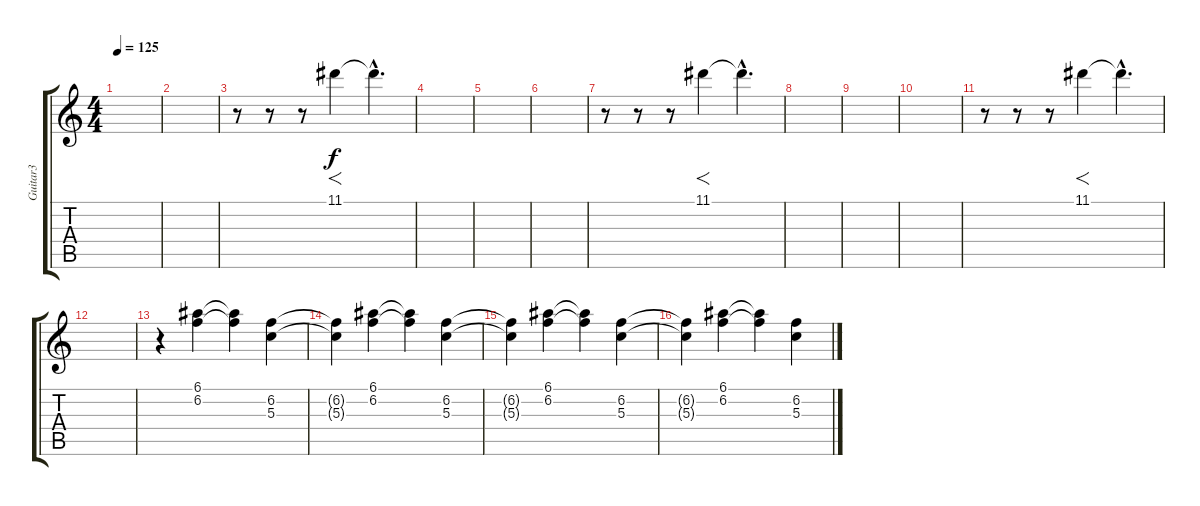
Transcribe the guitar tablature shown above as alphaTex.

\track ("Guitar3" "Guitar3") {instrument overdrivenguitar}
\staff {score tabs}
\tuning (E4 B3 G3 D3 A2 E2) {hide}
\ts (4 4)
\tempo 125
\clef g2
\ks c
|
|
r.8 r.8 r.8 11.1.4{f instrument overdrivenguitar} 11.1{hac t}.4{d} |
|
|
|
r.8 r.8 r.8 11.1.4{f instrument overdrivenguitar} 11.1{hac t}.4{d} |
|
|
|
r.8 r.8 r.8 11.1.4{f instrument overdrivenguitar} 11.1{hac t}.4{d} |
|
r.4 (6.1 6.2).4{instrument electricguitarclean} (6.1{t} 6.2{t}).4 (6.2 5.3).4 |
(6.2{t} 5.3{t}).4 (6.1 6.2).4 (6.1{t} 6.2{t}).4 (6.2 5.3).4 |
(6.2{t} 5.3{t}).4 (6.1 6.2).4 (6.1{t} 6.2{t}).4 (6.2 5.3).4 |
(6.2{t} 5.3{t}).4 (6.1 6.2).4 (6.1{t} 6.2{t}).4 (6.2 5.3).4
